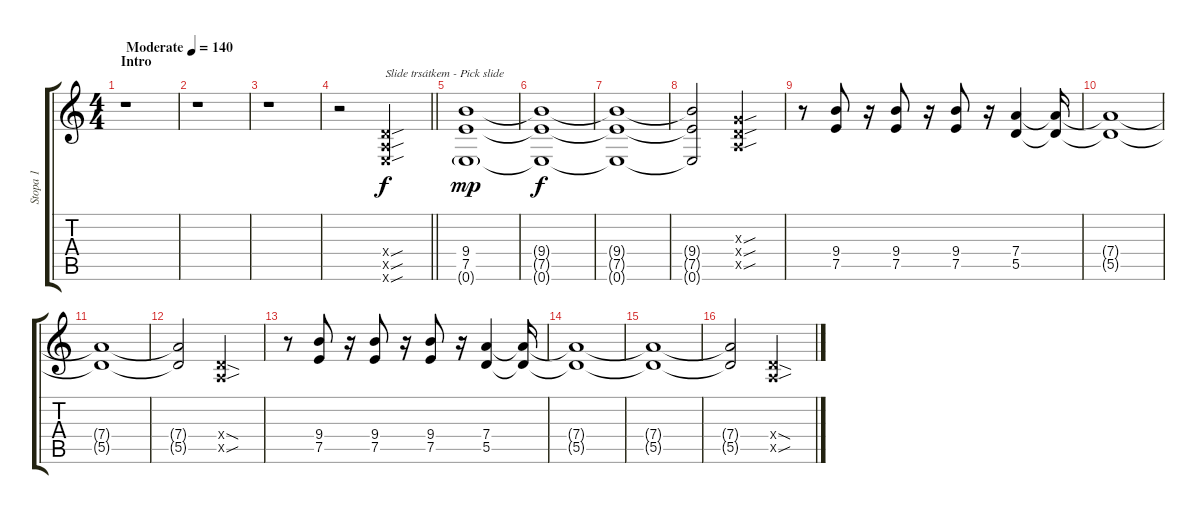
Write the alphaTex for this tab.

\track ("Stopa 1" "Stopa 1") {instrument distortionguitar}
\staff {score tabs}
\tuning (E4 B3 G3 D3 A2 E2) {hide}
\ts (4 4)
\section ("" "Intro")
\tempo (140 "Moderate")
\clef g2
\ks c
r.1{dy f instrument distortionguitar} |
r.1 |
r.1 |
\barLineRight lightlight
r.2 (0.4{sou x} 0.5{sou x} 0.6{sou x}).2{txt "Slide trsátkem - Pick slide"} |
\section ("" "")
(9.4 7.5 0.6{g}).1{dy mp} |
(9.4{t} 7.5{t} 0.6{t}).1{dy f} |
(9.4{t} 7.5{t} 0.6{t}).1 |
(9.4{t} 7.5{t} 0.6{t}).2 (0.3{sou x} 0.4{sou x} 0.5{sou x}).2 |
r.8 (9.4 7.5).8 r.16 (9.4 7.5).8 r.16 (9.4 7.5).8 r.16 (7.4 5.5).4 (7.4{t} 5.5{t}).16 |
(7.4{t} 5.5{t}).1 |
(7.4{t} 5.5{t}).1 |
(7.4{t} 5.5{t}).2 (0.4{sod x} 0.5{sou x}).2 |
r.8 (9.4 7.5).8 r.16 (9.4 7.5).8 r.16 (9.4 7.5).8 r.16 (7.4 5.5).4 (7.4{t} 5.5{t}).16 |
(7.4{t} 5.5{t}).1 |
(7.4{t} 5.5{t}).1 |
(7.4{t} 5.5{t}).2 (0.4{sod x} 0.5{sou x}).2
